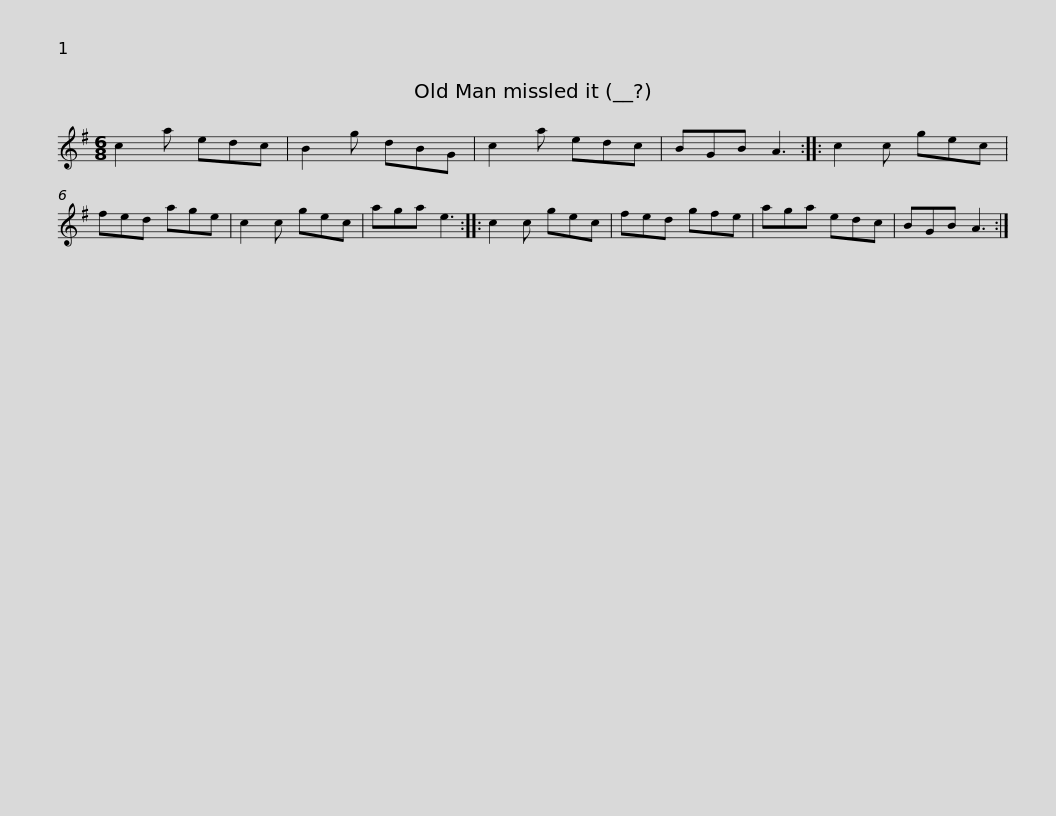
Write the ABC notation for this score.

X:1
L:1/8
M:6/8
I:linebreak $
K:G
V:1 treble
V:1
 c2 a edc | B2 g dBG | c2 a edc | BGB A3 :: c2 c gec | %5
 fed age | c2 c gec | aga e3 ::$ c2 c gec | fed gfe | %10
 aga edc | BGB A3 :| %12
